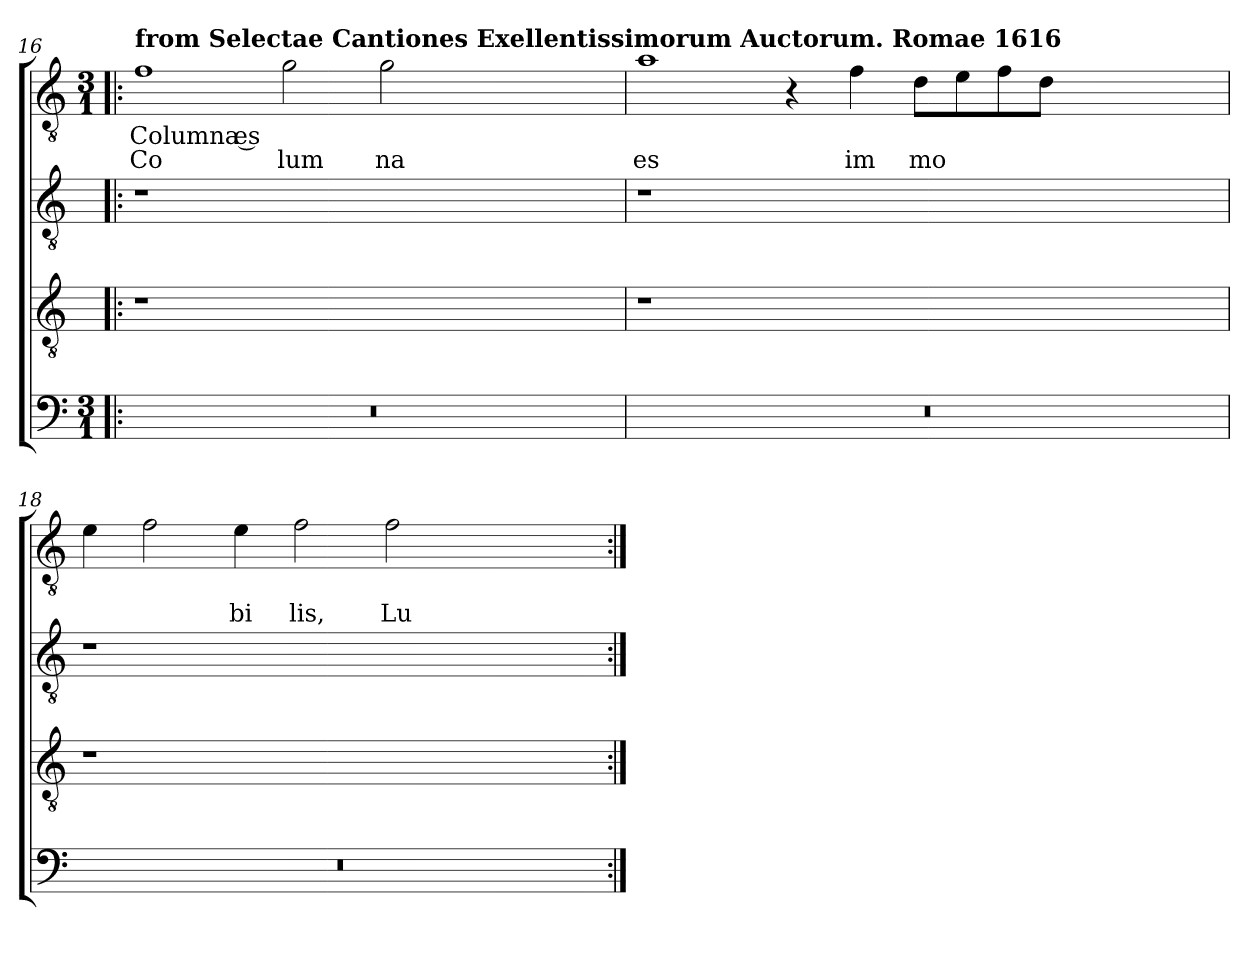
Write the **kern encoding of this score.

**kern	**kern	**kern	**kern	**text	**text
*part4	*part3	*part2	*part1	*part1	*part1
*staff4	*staff3	*staff2	*staff1	*staff1	*staff1
!!LO:PB:g=z
*clefF4	*clefGv2	*clefGv2	*clefGv2	*	*
*k[]	*k[]	*k[]	*k[]	*	*
*C:	*C:	*C:	*C:	*	*
*M3/1	*	*	*M3/1	*	*
=16!|:	=16!|:	=16!|:	=16!|:	=16!|:	=16!|:
!	!	!	!LO:TX:a:B:t=from Selectae Cantiones Exellentissimorum Auctorum. Romae 1616	!	!
!	!	!	!	!LO:LY:b:rj	!LO:LY:b:rj
0.r	1r	1r	1f	Columna es	-Co
!	!	!	!	!	!LO:LY:b
.	0ryy	0ryy	2g\	.	lum
!	!	!	!	!	!LO:LY:b
.	.	.	2g\	.	na
.	.	.	1ryy	.	.
=17	=17	=17	=17	=17	=17
!	!	!	!	!	!LO:LY:b
0.r	1r	1r	1a	.	es
.	0ryy	0ryy	4r	.	.
!	!	!	!	!	!LO:LY:b
.	.	.	4f\	.	im
!	!	!	!	!	!LO:LY:b
.	.	.	8d\L	.	mo
.	.	.	8e\	.	.
.	.	.	8f\	.	.
.	.	.	8d\J	.	.
.	.	.	1ryy	.	.
=18	=18	=18	=18	=18	=18
0.r	1r	1r	4e\	.	.
.	.	.	2f\	.	.
!	!	!	!	!	!LO:LY:b
.	.	.	4e\	.	bi
!	!	!	!	!	!LO:LY:b
.	0ryy	0ryy	2f\	.	lis,
!	!	!	!	!	!LO:LY:b
.	.	.	2f\	.	Lu
.	.	.	1ryy	.	.
=:|!	=:|!	=:|!	=:|!	=:|!	=:|!
*-	*-	*-	*-	*-	*-
